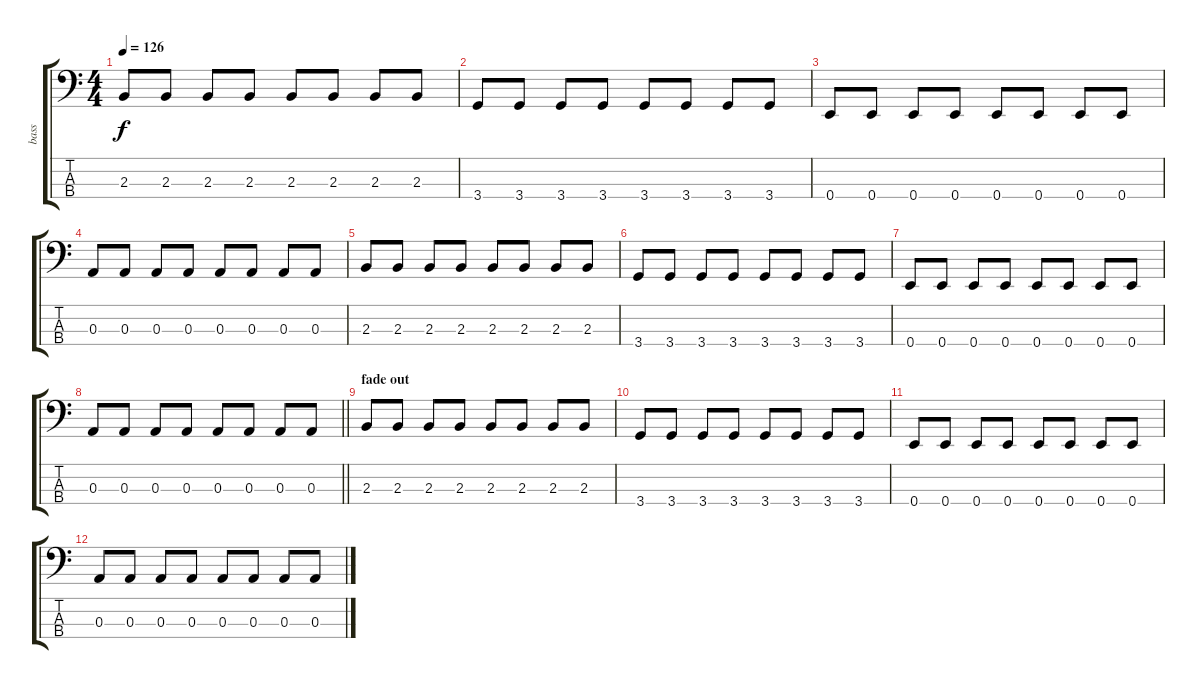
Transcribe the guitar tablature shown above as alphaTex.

\track ("bass" "bass") {instrument fretlessbass}
\staff {score tabs}
\tuning (G2 D2 A1 E1) {hide}
\ts (4 4)
\tempo 126
\clef f4
\ks c
2.3.8{dy f} 2.3.8 2.3.8 2.3.8 2.3.8 2.3.8 2.3.8 2.3.8 |
3.4.8 3.4.8 3.4.8 3.4.8 3.4.8 3.4.8 3.4.8 3.4.8 |
0.4.8 0.4.8 0.4.8 0.4.8 0.4.8 0.4.8 0.4.8 0.4.8 |
0.3.8 0.3.8 0.3.8 0.3.8 0.3.8 0.3.8 0.3.8 0.3.8 |
2.3.8 2.3.8 2.3.8 2.3.8 2.3.8 2.3.8 2.3.8 2.3.8 |
3.4.8 3.4.8 3.4.8 3.4.8 3.4.8 3.4.8 3.4.8 3.4.8 |
0.4.8 0.4.8 0.4.8 0.4.8 0.4.8 0.4.8 0.4.8 0.4.8 |
\barLineRight lightlight
0.3.8 0.3.8 0.3.8 0.3.8 0.3.8 0.3.8 0.3.8 0.3.8 |
\section ("" "fade out")
2.3.8 2.3.8 2.3.8 2.3.8 2.3.8 2.3.8 2.3.8 2.3.8 |
3.4.8 3.4.8 3.4.8 3.4.8 3.4.8 3.4.8 3.4.8 3.4.8 |
0.4.8 0.4.8 0.4.8 0.4.8 0.4.8 0.4.8 0.4.8 0.4.8 |
0.3.8 0.3.8 0.3.8 0.3.8 0.3.8 0.3.8 0.3.8 0.3.8
